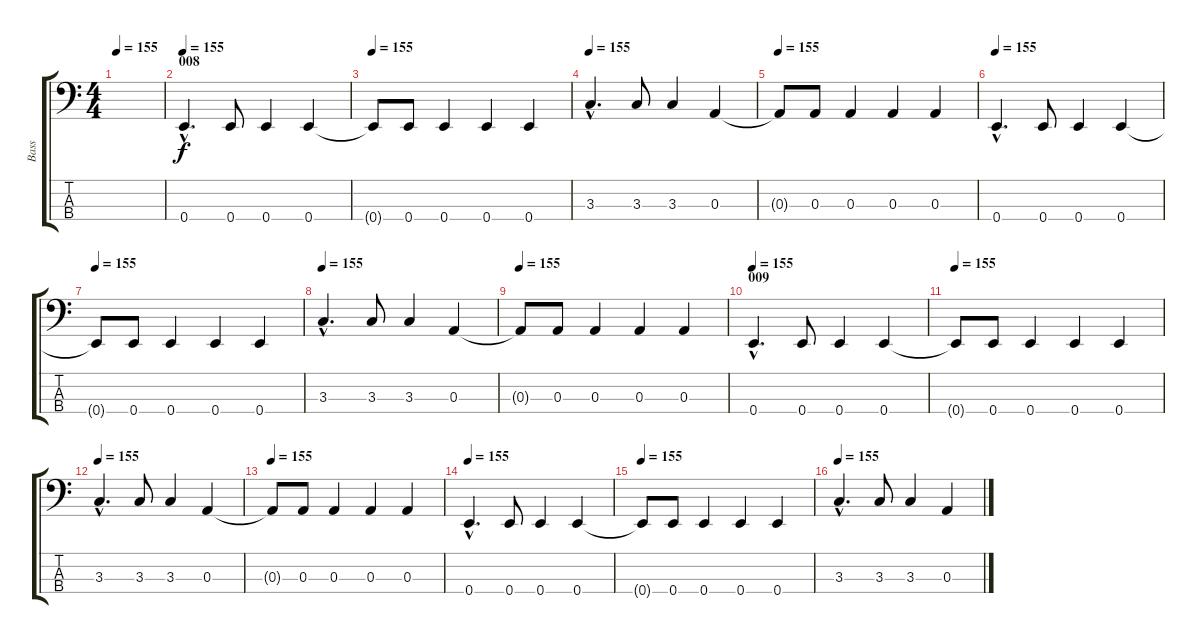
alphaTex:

\track ("Bass" "Bass") {instrument electricbasspick}
\staff {score tabs}
\tuning (G2 D2 A1 E1) {hide}
\ts (4 4)
\tempo 155
\clef f4
\ks c
|
\section ("" "008")
\tempo 155
0.4{hac}.4{d} 0.4.8 0.4.4 0.4.4 |
\tempo 155
0.4{t}.8 0.4.8 0.4.4 0.4.4 0.4.4 |
\tempo 155
3.3{hac}.4{d} 3.3.8 3.3.4 0.3.4 |
\tempo 155
0.3{t}.8 0.3.8 0.3.4 0.3.4 0.3.4 |
\tempo 155
0.4{hac}.4{d} 0.4.8 0.4.4 0.4.4 |
\tempo 155
0.4{t}.8 0.4.8 0.4.4 0.4.4 0.4.4 |
\tempo 155
3.3{hac}.4{d} 3.3.8 3.3.4 0.3.4 |
\tempo 155
0.3{t}.8 0.3.8 0.3.4 0.3.4 0.3.4 |
\section ("" "009")
\tempo 155
0.4{hac}.4{d} 0.4.8 0.4.4 0.4.4 |
\tempo 155
0.4{t}.8 0.4.8 0.4.4 0.4.4 0.4.4 |
\tempo 155
3.3{hac}.4{d} 3.3.8 3.3.4 0.3.4 |
\tempo 155
0.3{t}.8 0.3.8 0.3.4 0.3.4 0.3.4 |
\tempo 155
0.4{hac}.4{d} 0.4.8 0.4.4 0.4.4 |
\tempo 155
0.4{t}.8 0.4.8 0.4.4 0.4.4 0.4.4 |
\tempo 155
3.3{hac}.4{d} 3.3.8 3.3.4 0.3.4
